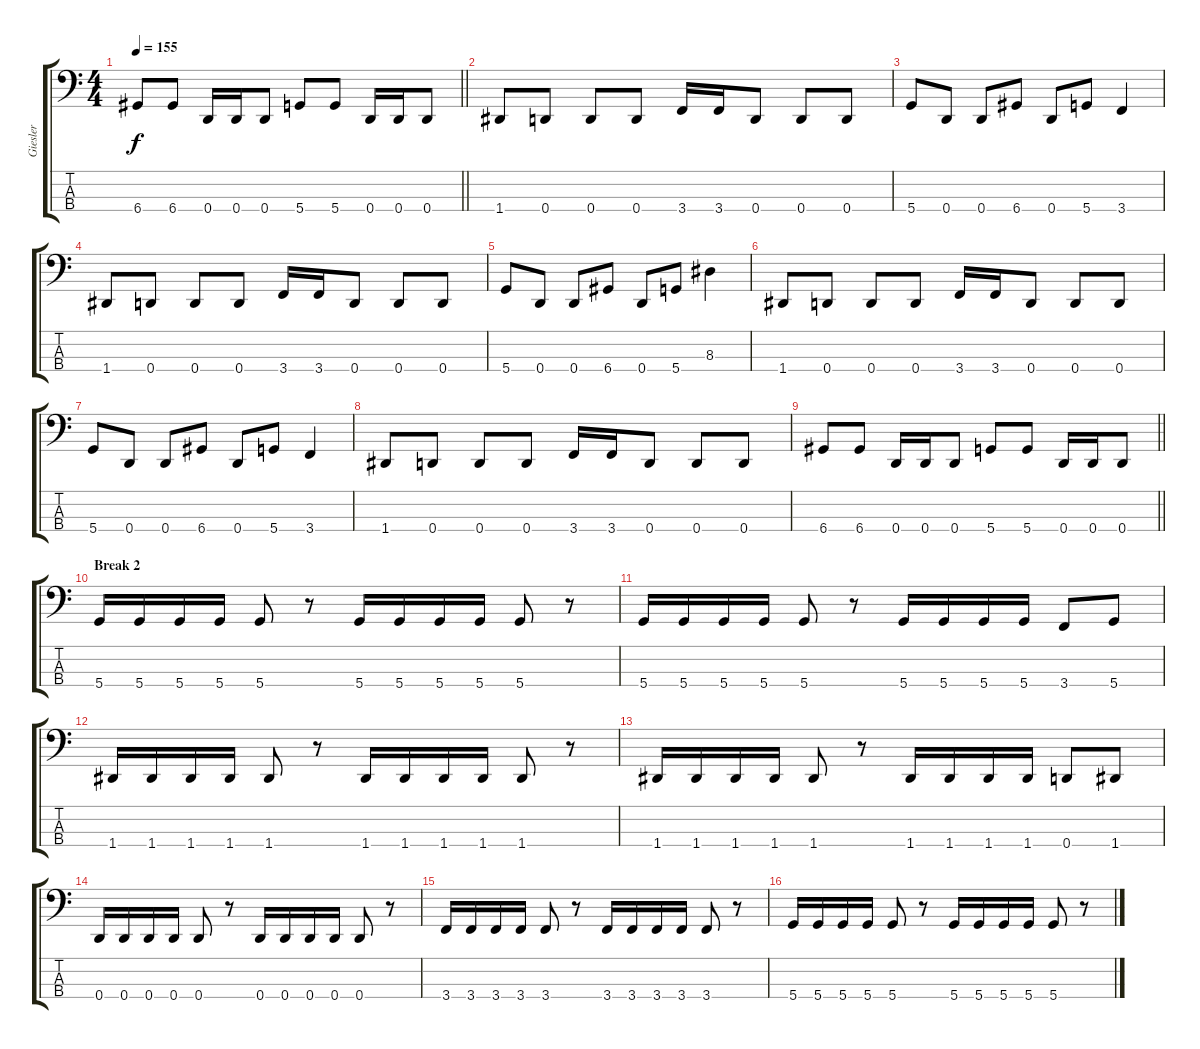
\track ("Giesler" "Giesler") {instrument electricbassfinger}
\staff {score tabs}
\tuning (F2 C2 G1 D1) {hide}
\ts (4 4)
\tempo 155
\clef f4
\barLineRight lightlight
\ks c
6.4.8{dy f} 6.4.8 0.4.16 0.4.16 0.4.8 5.4.8 5.4.8 0.4.16 0.4.16 0.4.8 |
1.4.8 0.4.8 0.4.8 0.4.8 3.4.16 3.4.16 0.4.8 0.4.8 0.4.8 |
5.4.8 0.4.8 0.4.8 6.4.8 0.4.8 5.4.8 3.4.4 |
1.4.8 0.4.8 0.4.8 0.4.8 3.4.16 3.4.16 0.4.8 0.4.8 0.4.8 |
5.4.8 0.4.8 0.4.8 6.4.8 0.4.8 5.4.8 8.3.4 |
1.4.8 0.4.8 0.4.8 0.4.8 3.4.16 3.4.16 0.4.8 0.4.8 0.4.8 |
5.4.8 0.4.8 0.4.8 6.4.8 0.4.8 5.4.8 3.4.4 |
1.4.8 0.4.8 0.4.8 0.4.8 3.4.16 3.4.16 0.4.8 0.4.8 0.4.8 |
\barLineRight lightlight
6.4.8 6.4.8 0.4.16 0.4.16 0.4.8 5.4.8 5.4.8 0.4.16 0.4.16 0.4.8 |
\section ("" "Break 2")
5.4.16 5.4.16 5.4.16 5.4.16 5.4.8 r.8 5.4.16 5.4.16 5.4.16 5.4.16 5.4.8 r.8 |
5.4.16 5.4.16 5.4.16 5.4.16 5.4.8 r.8 5.4.16 5.4.16 5.4.16 5.4.16 3.4.8 5.4.8 |
1.4.16 1.4.16 1.4.16 1.4.16 1.4.8 r.8 1.4.16 1.4.16 1.4.16 1.4.16 1.4.8 r.8 |
1.4.16 1.4.16 1.4.16 1.4.16 1.4.8 r.8 1.4.16 1.4.16 1.4.16 1.4.16 0.4.8 1.4.8 |
0.4.16 0.4.16 0.4.16 0.4.16 0.4.8 r.8 0.4.16 0.4.16 0.4.16 0.4.16 0.4.8 r.8 |
3.4.16 3.4.16 3.4.16 3.4.16 3.4.8 r.8 3.4.16 3.4.16 3.4.16 3.4.16 3.4.8 r.8 |
5.4.16 5.4.16 5.4.16 5.4.16 5.4.8 r.8 5.4.16 5.4.16 5.4.16 5.4.16 5.4.8 r.8
